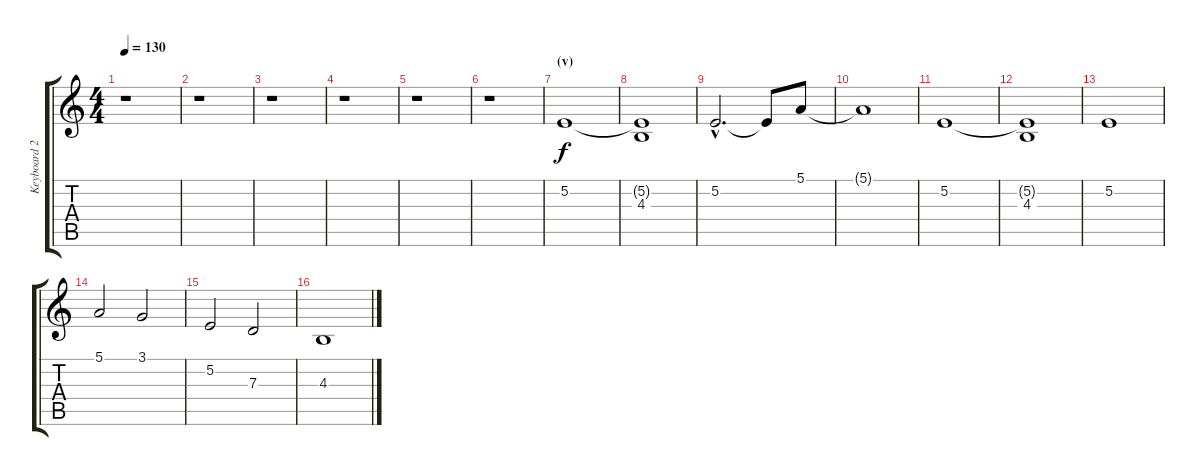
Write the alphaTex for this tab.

\track ("Keyboard 2" "Keyboard 2") {instrument stringensemble1}
\staff {score tabs}
\tuning (E4 B3 G3 D3 A2 E2) {hide}
\ts (4 4)
\tempo 130
\clef g2
\ks c
r.1{dy mp} |
r.1 |
r.1 |
r.1 |
r.1 |
r.1 |
\section ("" "(v)")
5.2.1{dy f volume 13 balance 16 instrument stringensemble1} |
(5.2{t} 4.3).1 |
5.2{hac}.2{d} 5.2{t}.8 5.1.8 |
5.1{t}.1 |
5.2.1 |
(5.2{t} 4.3).1 |
5.2.1 |
5.1.2 3.1.2 |
5.2.2 7.3.2 |
4.3.1
